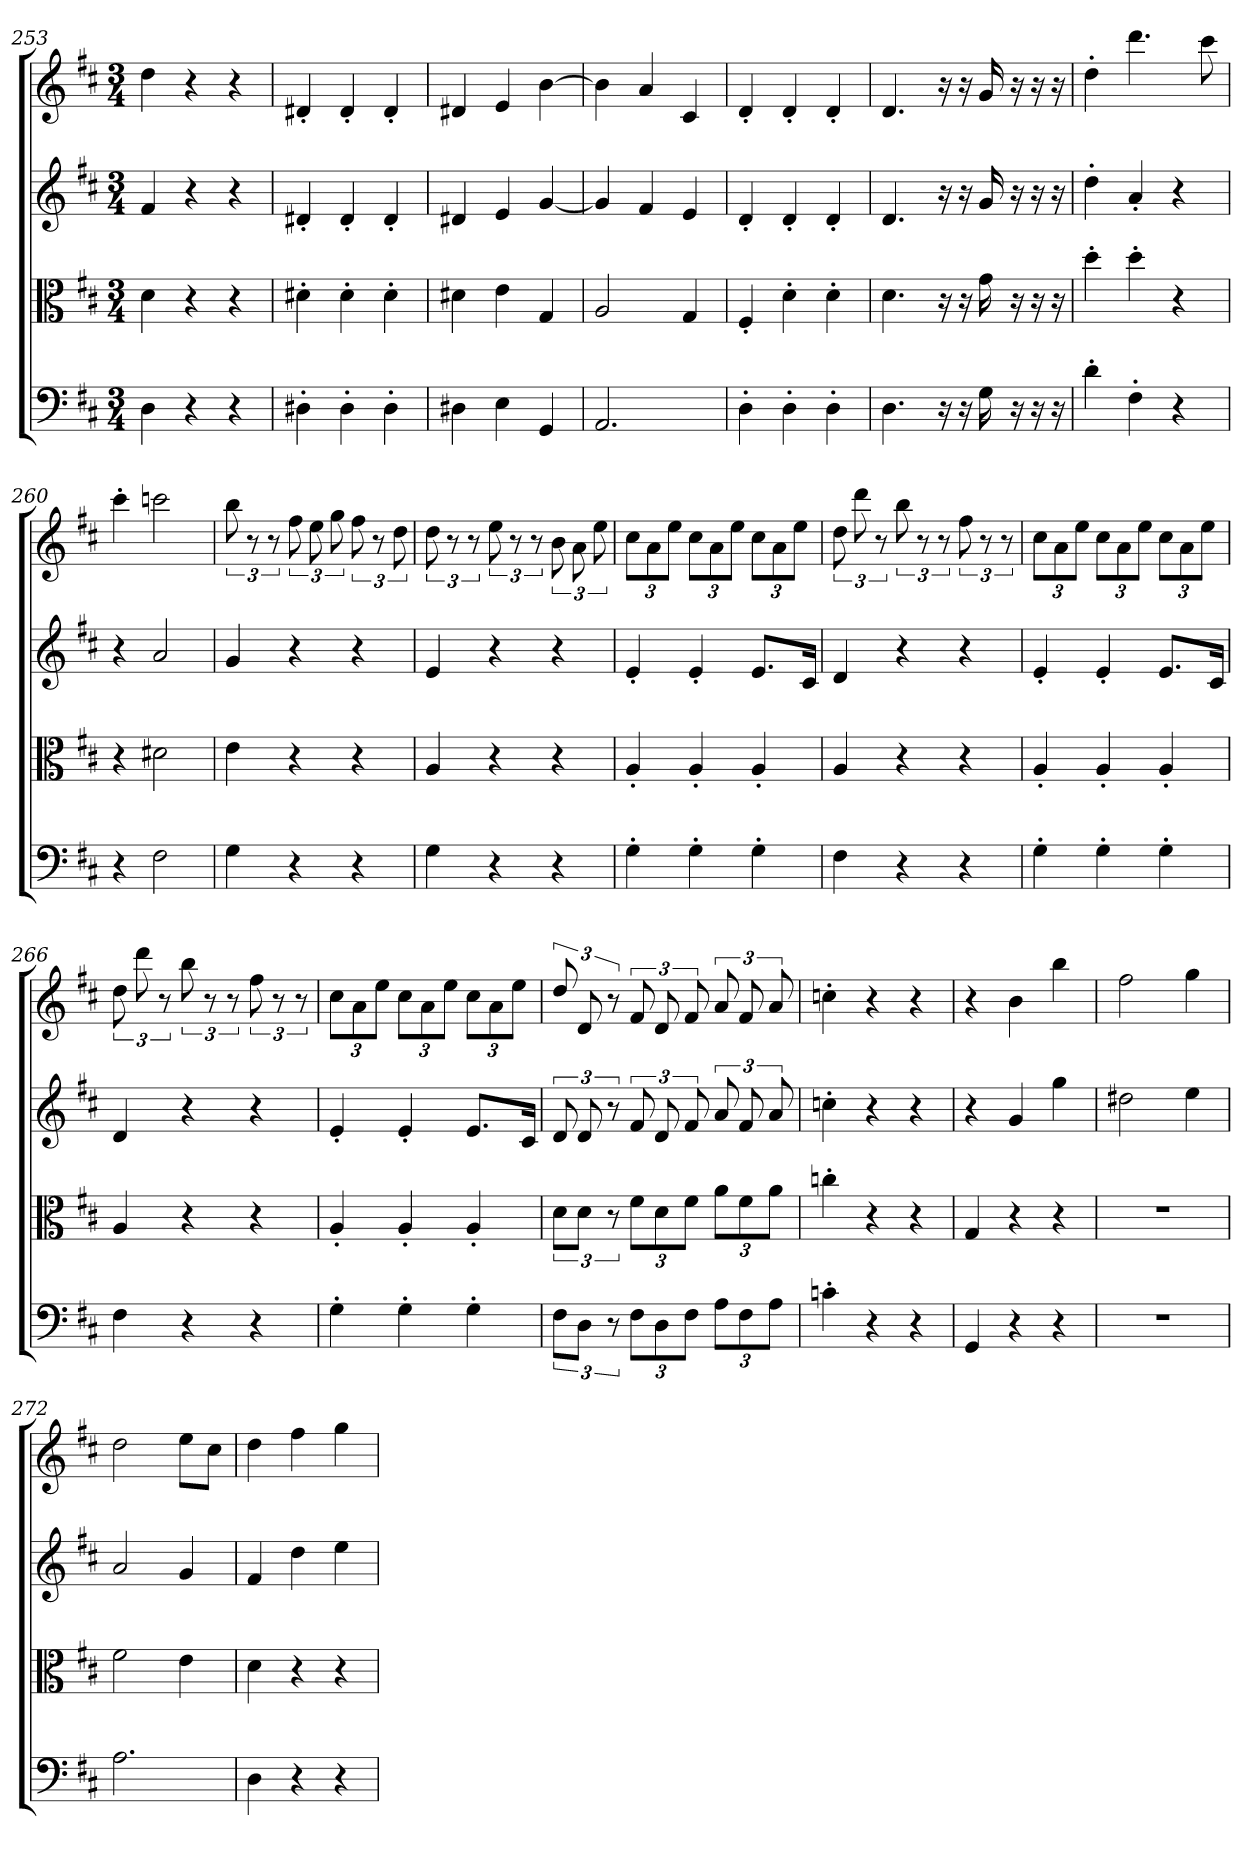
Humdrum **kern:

**kern	**kern	**kern	**kern
*part4	*part3	*part2	*part1
*staff4	*staff3	*staff2	*staff1
*clefF4	*clefC3	*clefG2	*clefG2
*k[f#c#]	*k[f#c#]	*k[f#c#]	*k[f#c#]
*D:	*D:	*D:	*D:
*M3/4	*M3/4	*M3/4	*M3/4
=253	=253	=253	=253
4D\	4d\	4f#/	4dd\
4r	4r	4r	4r
4r	4r	4r	4r
=254	=254	=254	=254
4D#X'\	4d#X'\	4d#X'/	4d#X'/
4D#'\	4d#'\	4d#'/	4d#'/
4D#'\	4d#'\	4d#'/	4d#'/
=255	=255	=255	=255
4D#X\	4d#X\	4d#X/	4d#X/
4E\	4e\	4e/	4e/
4GG/	4G/	[4g/	[4b\
=256	=256	=256	=256
2.AA/	2A/	4g/]	4b\]
.	.	4f#/	4a/
.	4G/	4e/	4c#/
=257	=257	=257	=257
4D'\	4F#'/	4d'/	4d'/
4D'\	4d'\	4d'/	4d'/
4D'\	4d'\	4d'/	4d'/
=258	=258	=258	=258
4.D\	4.d\	4.d/	4.d/
16r	16r	16r	16r
16r	16r	16r	16r
16G\	16g\	16g/	16g/
16r	16r	16r	16r
16r	16r	16r	16r
16r	16r	16r	16r
=259	=259	=259	=259
4d'\	4dd'\	4dd'\	4dd'\
4F#'\	4dd'\	4a'/	4.ddd\
4r	4r	4r	.
.	.	.	8ccc#\
=260	=260	=260	=260
4r	4r	4r	4ccc#'\
2F#\	2d#X\	2a/	2cccn\
=261	=261	=261	=261
4G\	4e\	4g/	12bb\
.	.	.	12r
.	.	.	12r
4r	4r	4r	12ff#\
.	.	.	12ee\
.	.	.	12gg\
4r	4r	4r	12ff#\
.	.	.	12r
.	.	.	12dd\
=262	=262	=262	=262
4G\	4A/	4e/	12dd\
.	.	.	12r
.	.	.	12r
4r	4r	4r	12ee\
.	.	.	12r
.	.	.	12r
4r	4r	4r	12b\
.	.	.	12a\
.	.	.	12ee\
=263	=263	=263	=263
4G'\	4A'/	4e'/	12cc#\L
.	.	.	12a\
.	.	.	12ee\J
4G'\	4A'/	4e'/	12cc#\L
.	.	.	12a\
.	.	.	12ee\J
4G'\	4A'/	8.e/L	12cc#\L
.	.	.	12a\
.	.	.	12ee\J
.	.	16c#/Jk	.
=264	=264	=264	=264
4F#\	4A/	4d/	12dd\
.	.	.	12ddd\
.	.	.	12r
4r	4r	4r	12bb\
.	.	.	12r
.	.	.	12r
4r	4r	4r	12ff#\
.	.	.	12r
.	.	.	12r
=265	=265	=265	=265
4G'\	4A'/	4e'/	12cc#\L
.	.	.	12a\
.	.	.	12ee\J
4G'\	4A'/	4e'/	12cc#\L
.	.	.	12a\
.	.	.	12ee\J
4G'\	4A'/	8.e/L	12cc#\L
.	.	.	12a\
.	.	.	12ee\J
.	.	16c#/Jk	.
=266	=266	=266	=266
4F#\	4A/	4d/	12dd\
.	.	.	12ddd\
.	.	.	12r
4r	4r	4r	12bb\
.	.	.	12r
.	.	.	12r
4r	4r	4r	12ff#\
.	.	.	12r
.	.	.	12r
=267	=267	=267	=267
4G'\	4A'/	4e'/	12cc#\L
.	.	.	12a\
.	.	.	12ee\J
4G'\	4A'/	4e'/	12cc#\L
.	.	.	12a\
.	.	.	12ee\J
4G'\	4A'/	8.e/L	12cc#\L
.	.	.	12a\
.	.	.	12ee\J
.	.	16c#/Jk	.
=268	=268	=268	=268
12F#\L	12d\L	12d/	12dd/
12D\J	12d\J	12d/	12d/
12r	12r	12r	12r
12F#\L	12f#\L	12f#/	12f#/
12D\	12d\	12d/	12d/
12F#\J	12f#\J	12f#/	12f#/
12A\L	12a\L	12a/	12a/
12F#\	12f#\	12f#/	12f#/
12A\J	12a\J	12a/	12a/
=269	=269	=269	=269
4cn'\	4ccn'\	4ccn'\	4ccn'\
4r	4r	4r	4r
4r	4r	4r	4r
=270	=270	=270	=270
4GG/	4G/	4r	4r
4r	4r	4g/	4b\
4r	4r	4gg\	4bb\
=271	=271	=271	=271
2.r	2.r	2dd#X\	2ff#\
.	.	4ee\	4gg\
=272	=272	=272	=272
2.A\	2f#\	2a/	2dd\
.	4e\	4g/	8ee\L
.	.	.	8cc#\J
=273	=273	=273	=273
4D\	4d\	4f#/	4dd\
4r	4r	4dd\	4ff#\
4r	4r	4ee\	4gg\
=	=	=	=
*-	*-	*-	*-
